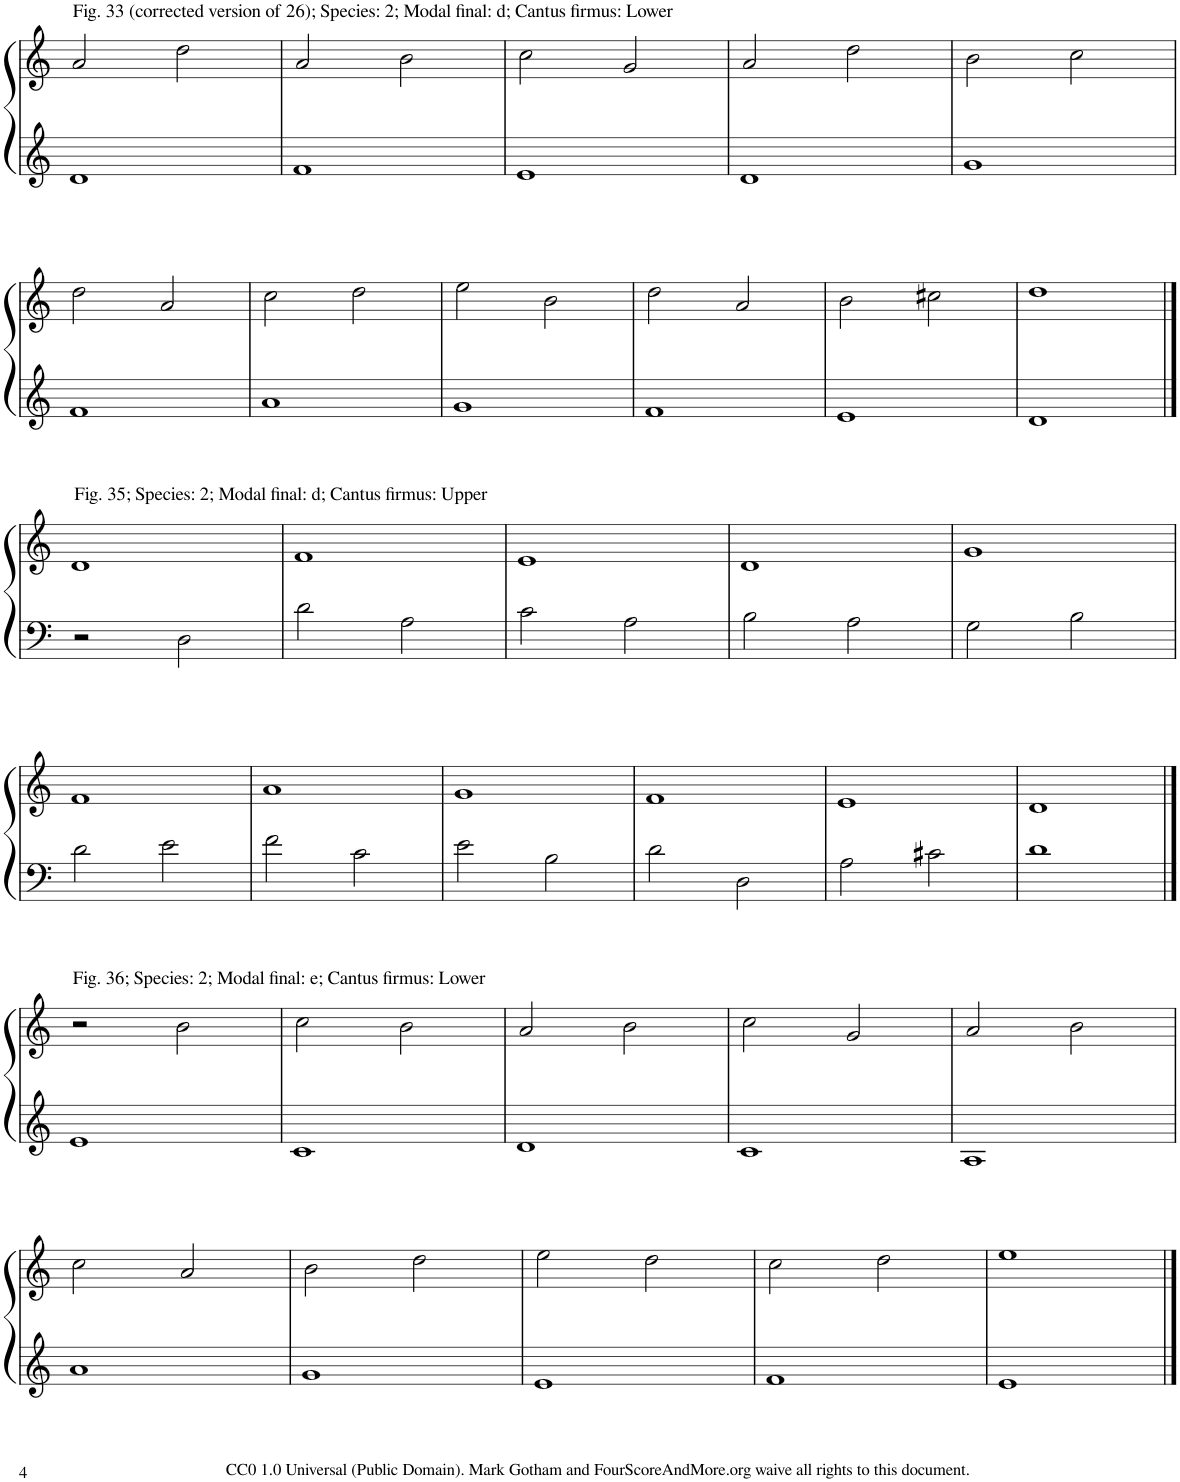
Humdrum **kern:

**kern	**kern
*part2	*part1
*staff2	*staff1
*I"Piano	*I"Piano
*I'Pno	*I'Pno
!!LO:PB:g=z
*clefG2	*clefG2
*k[]	*k[]
*M2/2	*M2/2
=119	=119
!	!LO:TX:a:t=Fig. 33 (corrected version of 26); Species&colon; 2; Modal final&colon; d; Cantus firmus&colon; Lower
1d	2a/
.	2dd\
=120	=120
1f	2a/
.	2b\
=121	=121
1e	2cc\
.	2g/
=122	=122
1d	2a/
.	2dd\
=123	=123
1g	2b\
.	2cc\
!!LO:LB:g=z
=124	=124
1f	2dd\
.	2a/
=125	=125
1a	2cc\
.	2dd\
=126	=126
1g	2ee\
.	2b\
=127	=127
1f	2dd\
.	2a/
=128	=128
1e	2b\
.	2cc#X\
=129	=129
1d	1dd
!!LO:LB:g=z
==130	==130
*clefF4	*
!	!LO:TX:a:t=Fig. 35; Species&colon; 2; Modal final&colon; d; Cantus firmus&colon; Upper
2r	1d
2D\	.
=131	=131
2d\	1f
2A\	.
=132	=132
2c\	1e
2A\	.
=133	=133
2B\	1d
2A\	.
=134	=134
2G\	1g
2B\	.
!!LO:LB:g=z
=135	=135
2d\	1f
2e\	.
=136	=136
2f\	1a
2c\	.
=137	=137
2e\	1g
2B\	.
=138	=138
2d\	1f
2D\	.
=139	=139
2A\	1e
2c#X\	.
=140	=140
1d	1d
!!LO:LB:g=z
==141	==141
*clefG2	*
!	!LO:TX:a:t=Fig. 36; Species&colon; 2; Modal final&colon; e; Cantus firmus&colon; Lower
1e	2r
.	2b\
=142	=142
1c	2cc\
.	2b\
=143	=143
1d	2a/
.	2b\
=144	=144
1c	2cc\
.	2g/
=145	=145
1A	2a/
.	2b\
!!LO:LB:g=z
=146	=146
1a	2cc\
.	2a/
=147	=147
1g	2b\
.	2dd\
=148	=148
1e	2ee\
.	2dd\
=149	=149
1f	2cc\
.	2dd\
=150	=150
1e	1ee
==	==
*-	*-
